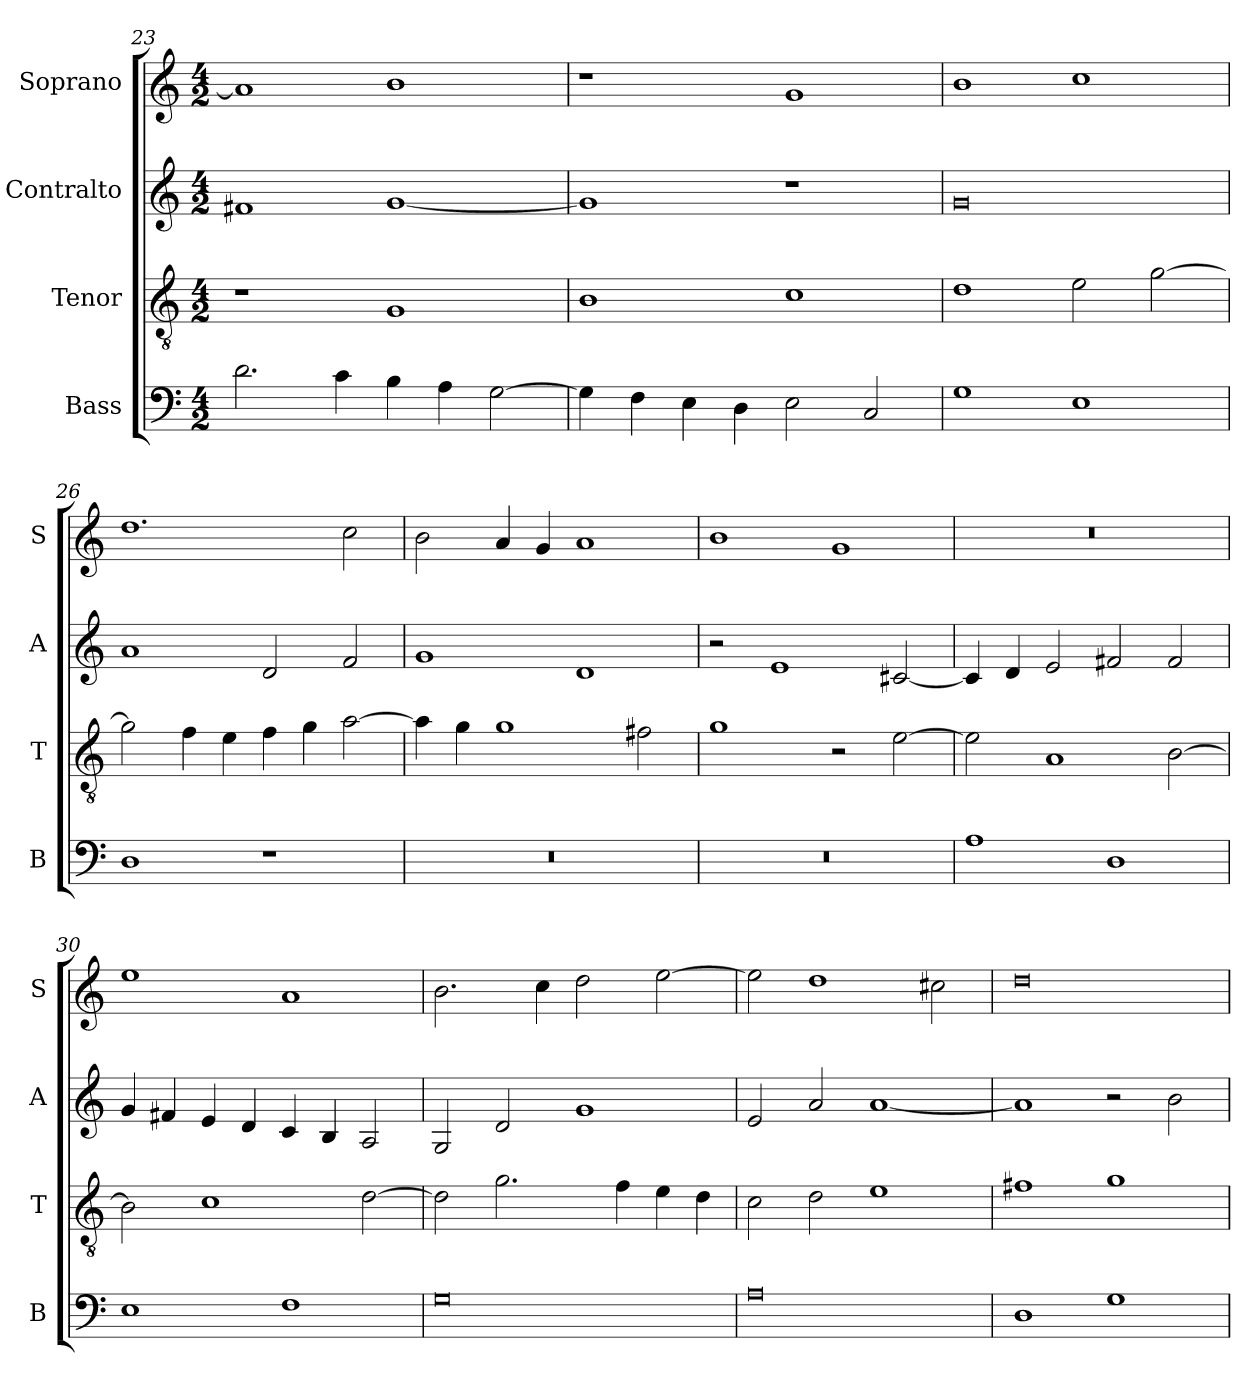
**kern	**kern	**kern	**kern
*part4	*part3	*part2	*part1
*staff4	*staff3	*staff2	*staff1
*I"Bass	*I"Tenor	*I"Contralto	*I"Soprano
*I'B	*I'T	*I'A	*I'S
*clefF4	*clefGv2	*clefG2	*clefG2
*k[]	*k[]	*k[]	*k[]
*M4/2	*M4/2	*M4/2	*M4/2
=23	=23	=23	=23
2.d	1r	1f#X	1a]
4c	.	.	.
4B	1G	[1g	1b
4A	.	.	.
[2G	.	.	.
=24	=24	=24	=24
4G]	1B	1g]	1r
4F	.	.	.
4E	.	.	.
4D	.	.	.
2E	1c	1r	1g
2C	.	.	.
=25	=25	=25	=25
1G	1d	0g	1b
1E	2e	.	1cc
.	[2g	.	.
=26	=26	=26	=26
1D	2g]	1a	1.dd
.	4f	.	.
.	4e	.	.
1r	4f	2d	.
.	4g	.	.
.	[2a	2f	2cc
=27	=27	=27	=27
0r	4a]	1g	2b
.	4g	.	.
.	1g	.	4a
.	.	.	4g
.	.	1d	1a
.	2f#X	.	.
=28	=28	=28	=28
0r	1g	2r	1b
.	.	1e	.
.	2r	.	1g
.	[2e	[2c#X	.
=29	=29	=29	=29
1A	2e]	4c#]	0r
.	.	4d	.
.	1A	2e	.
1D	.	2f#X	.
.	[2B	2f#	.
=30	=30	=30	=30
1E	2B]	4g	1ee
.	.	4f#X	.
.	1c	4e	.
.	.	4d	.
1F	.	4c	1a
.	.	4B	.
.	[2d	2A	.
=31	=31	=31	=31
0G	2d]	2G	2.b
.	2.g	2d	.
.	.	.	4cc
.	.	1g	2dd
.	4f	.	.
.	4e	.	[2ee
.	4d	.	.
=32	=32	=32	=32
0A	2c	2e	2ee]
.	2d	2a	1dd
.	1e	[1a	.
.	.	.	2cc#X
=33	=33	=33	=33
1D	1f#X	1a]	0dd
1G	1g	2r	.
.	.	2b	.
=	=	=	=
*-	*-	*-	*-
